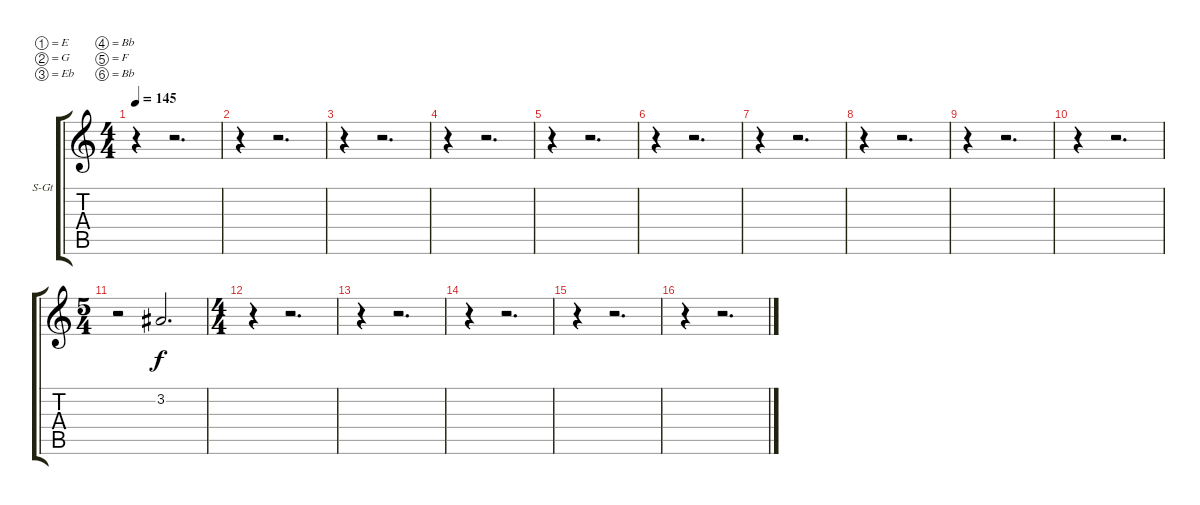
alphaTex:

\bracketExtendMode groupsimilarinstruments
\firstSystemTrackNameOrientation horizontal
\otherSystemsTrackNameOrientation horizontal
\track ("FX 2" "S-Gt") {instrument fx5brightness}
\staff {score tabs}
\tuning (E4 G3 Eb3 Bb2 F2 Bb1)
\displaytranspose 12
\ts (4 4)
\tempo 145
\clef g2
\ks c
r.4{dy f} r.2{d} |
r.4 r.2{d} |
r.4 r.2{d} |
r.4 r.2{d} |
r.4 r.2{d} |
r.4 r.2{d} |
r.4 r.2{d} |
r.4 r.2{d} |
r.4 r.2{d} |
r.4 r.2{d} |
\ts (5 4)
\beaming (8 6 4)
r.2 3.2.2{d} |
\ts (4 4)
\beaming (8 2 2 2 2)
r.4 r.2{d} |
r.4 r.2{d} |
r.4 r.2{d} |
r.4 r.2{d} |
r.4 r.2{d}
